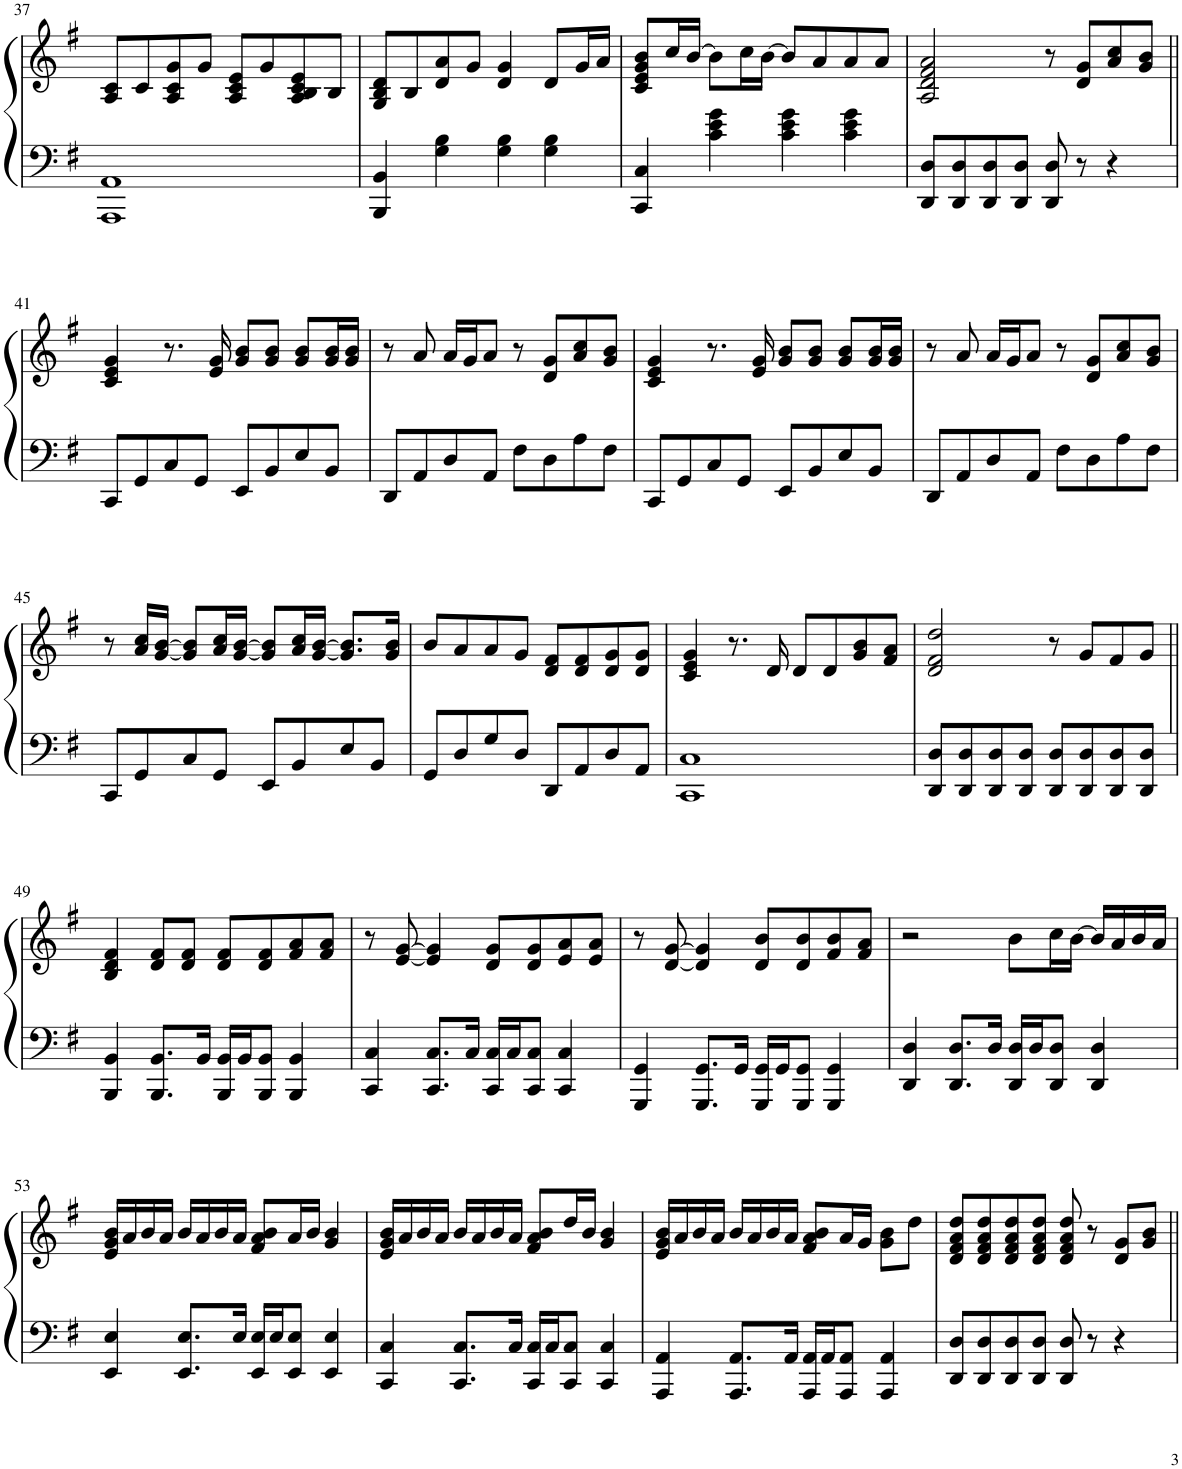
**kern	**kern
*part1	*part1
*staff2	*staff1
*I"Piano	*
*I'Pno.	*
!!LO:PB:g=z
*clefF4	*clefG2
*k[f#]	*k[f#]
*M4/4	*M4/4
=37	=37
1AAA 1AA	8A/ 8c/L
.	8c/
.	8A/ 8c/ 8g/
.	8g/J
.	8A/ 8c/ 8e/L
.	8g/
.	8A/ 8B/ 8c/ 8e/
.	8B/J
=38	=38
4BBB/ 4BB/	8G/ 8B/ 8d/L
.	8B/
4G\ 4B\	8d/ 8a/
.	8g/J
4G\ 4B\	4d/ 4g/
4G\ 4B\	8d/L
.	16g/L
.	16a/JJ
=39	=39
4CC/ 4C/	8c/ 8e/ 8g/ 8b/L
.	16cc/L
.	[16b/JJ
4c\ 4e\ 4g\	8b\L]
.	16cc\L
.	[16b\JJ
4c\ 4e\ 4g\	8b/L]
.	8a/
4c\ 4e\ 4g\	8a/
.	8a/J
=40	=40
8DD/ 8D/L	2A/ 2d/ 2f#/ 2a/
8DD/ 8D/	.
8DD/ 8D/	.
8DD/ 8D/J	.
8DD/ 8D/	8r
8r	8d/ 8g/L
4r	8a/ 8cc/
.	8g/ 8b/J
!!LO:LB:g=z
=41||	=41||
8CC/L	4c/ 4e/ 4g/
8GG/	.
8C/	8.r
8GG/J	.
.	16e/ 16g/
8EE/L	8g/ 8b/L
8BB/	8g/ 8b/J
8E/	8g/ 8b/L
8BB/J	16g/ 16b/L
.	16g/ 16b/JJ
=42	=42
8DD/L	8r
8AA/	8a/
8D/	16a/LL
.	16g/J
8AA/J	8a/J
8F#\L	8r
8D\	8d/ 8g/L
8A\	8a/ 8cc/
8F#\J	8g/ 8b/J
=43	=43
8CC/L	4c/ 4e/ 4g/
8GG/	.
8C/	8.r
8GG/J	.
.	16e/ 16g/
8EE/L	8g/ 8b/L
8BB/	8g/ 8b/J
8E/	8g/ 8b/L
8BB/J	16g/ 16b/L
.	16g/ 16b/JJ
=44	=44
8DD/L	8r
8AA/	8a/
8D/	16a/LL
.	16g/J
8AA/J	8a/J
8F#\L	8r
8D\	8d/ 8g/L
8A\	8a/ 8cc/
8F#\J	8g/ 8b/J
!!LO:LB:g=z
=45	=45
8CC/L	8r
8GG/	16a/ 16cc/LL
.	[16g/ [16b/JJ
8C/	8g/] 8b/]L
8GG/J	16a/ 16cc/L
.	[16g/ [16b/JJ
8EE/L	8g/] 8b/]L
8BB/	16a/ 16cc/L
.	[16g/ [16b/JJ
8E/	8.g/] 8.b/]L
8BB/J	.
.	16g/ 16b/Jk
=46	=46
8GG/L	8b/L
8D/	8a/
8G/	8a/
8D/J	8g/J
8DD/L	8d/ 8f#/L
8AA/	8d/ 8f#/
8D/	8d/ 8g/
8AA/J	8d/ 8g/J
=47	=47
1CC 1C	4c/ 4e/ 4g/
.	8.r
.	16d/
.	8d/L
.	8d/
.	8g/ 8b/
.	8f#/ 8a/J
=48	=48
8DD/ 8D/L	2d/ 2f#/ 2dd/
8DD/ 8D/	.
8DD/ 8D/	.
8DD/ 8D/J	.
8DD/ 8D/L	8r
8DD/ 8D/	8g/L
8DD/ 8D/	8f#/
8DD/ 8D/J	8g/J
!!LO:LB:g=z
=49||	=49||
4BBB/ 4BB/	4B/ 4d/ 4f#/
8.BBB/ 8.BB/L	8d/ 8f#/L
.	8d/ 8f#/J
16BB/Jk	.
16BBB/ 16BB/LL	8d/ 8f#/L
16BB/J	.
8BBB/ 8BB/J	8d/ 8f#/
4BBB/ 4BB/	8f#/ 8a/
.	8f#/ 8a/J
=50	=50
4CC/ 4C/	8r
.	[8e/ [8g/
8.CC/ 8.C/L	4e/] 4g/]
16C/Jk	.
16CC/ 16C/LL	8d/ 8g/L
16C/J	.
8CC/ 8C/J	8d/ 8g/
4CC/ 4C/	8e/ 8a/
.	8e/ 8a/J
=51	=51
4GGG/ 4GG/	8r
.	[8d/ [8g/
8.GGG/ 8.GG/L	4d/] 4g/]
16GG/Jk	.
16GGG/ 16GG/LL	8d/ 8b/L
16GG/J	.
8GGG/ 8GG/J	8d/ 8b/
4GGG/ 4GG/	8f#/ 8b/
.	8f#/ 8a/J
=52	=52
4DD/ 4D/	2r
8.DD/ 8.D/L	.
16D/Jk	.
16DD/ 16D/LL	8b\L
16D/J	.
8DD/ 8D/J	16cc\L
.	[16b\JJ
4DD/ 4D/	16b/LL]
.	16a/
.	16b/
.	16a/JJ
!!LO:LB:g=z
=53	=53
4EE/ 4E/	16e/ 16g/ 16b/LL
.	16a/
.	16b/
.	16a/JJ
8.EE/ 8.E/L	16b/LL
.	16a/
.	16b/
16E/Jk	16a/JJ
16EE/ 16E/LL	8f#/ 8a/ 8b/L
16E/J	.
8EE/ 8E/J	16a/L
.	16b/JJ
4EE/ 4E/	4g/ 4b/
=54	=54
4CC/ 4C/	16e/ 16g/ 16b/LL
.	16a/
.	16b/
.	16a/JJ
8.CC/ 8.C/L	16b/LL
.	16a/
.	16b/
16C/Jk	16a/JJ
16CC/ 16C/LL	8f#/ 8a/ 8b/L
16C/J	.
8CC/ 8C/J	16dd/L
.	16b/JJ
4CC/ 4C/	4g/ 4b/
=55	=55
4AAA/ 4AA/	16e/ 16g/ 16b/LL
.	16a/
.	16b/
.	16a/JJ
8.AAA/ 8.AA/L	16b/LL
.	16a/
.	16b/
16AA/Jk	16a/JJ
16AAA/ 16AA/LL	8f#/ 8a/ 8b/L
16AA/J	.
8AAA/ 8AA/J	16a/L
.	16g/JJ
4AAA/ 4AA/	8g\ 8b\L
.	8dd\J
=56	=56
8DD/ 8D/L	8d/ 8f#/ 8a/ 8dd/L
8DD/ 8D/	8d/ 8f#/ 8a/ 8dd/
8DD/ 8D/	8d/ 8f#/ 8a/ 8dd/
8DD/ 8D/J	8d/ 8f#/ 8a/ 8dd/J
8DD/ 8D/	8d/ 8f#/ 8a/ 8dd/
8r	8r
4r	8d/ 8g/L
.	8g/ 8b/J
=||	=||
*-	*-
